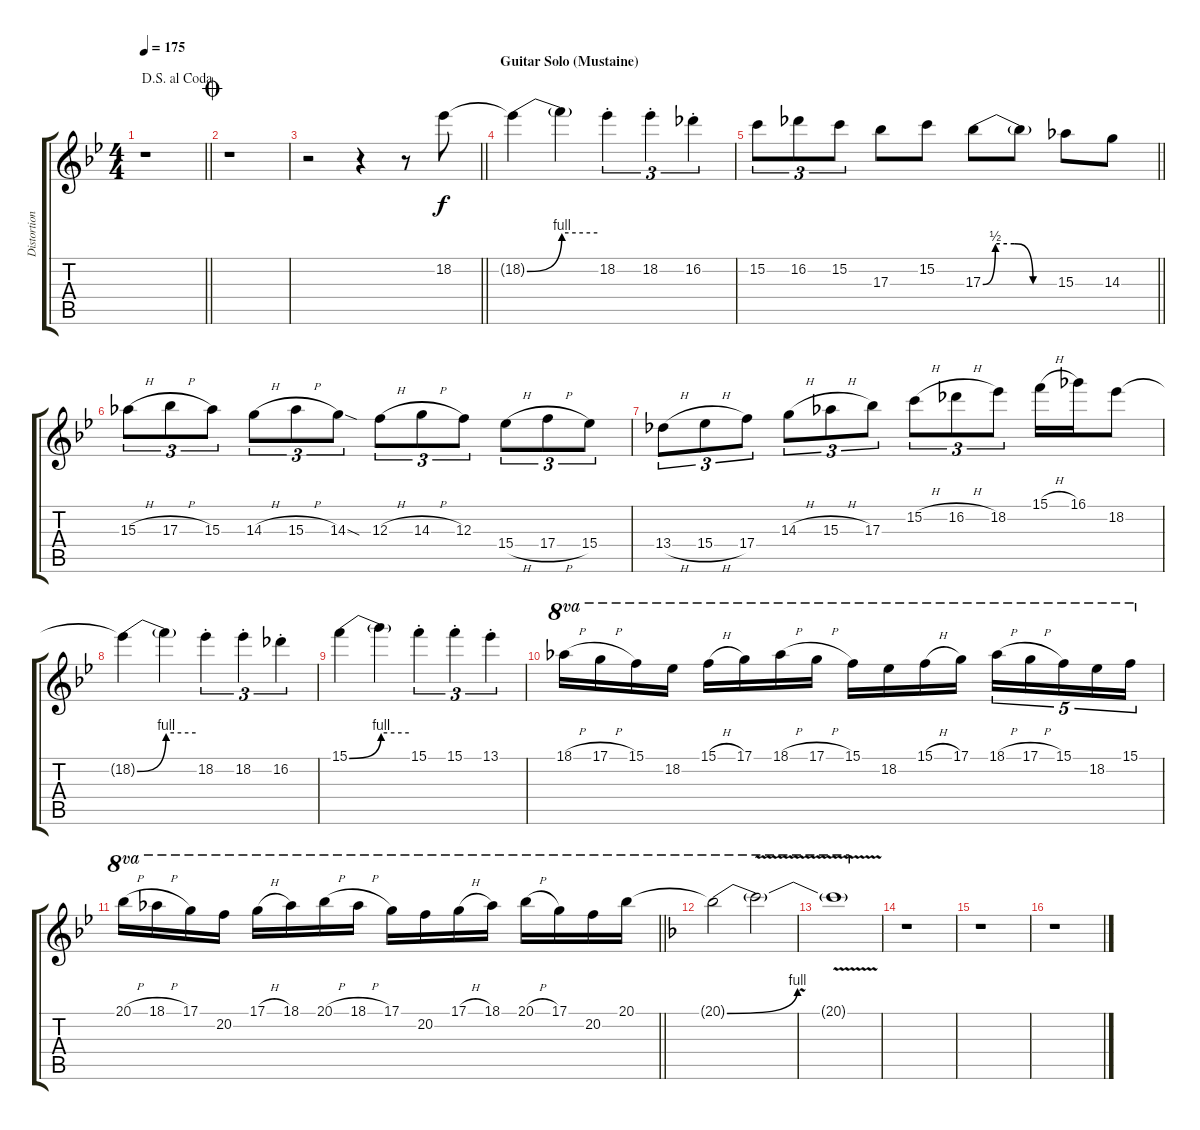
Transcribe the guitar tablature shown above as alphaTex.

\track ("Distortion Guitar" "Distortion") {instrument distortionguitar}
\staff {score tabs}
\tuning (D4 A3 F3 C3 G2 D2) {hide}
\ts (4 4)
\jump dalsegnoalcoda
\tempo 175
\clef g2
\barLineRight lightlight
\ks bb
r.1{dy f} |
\jump coda
r.1 |
\barLineRight lightlight
r.2 r.4 r.8 18.2.8 |
\section ("" "Guitar Solo (Mustaine)")
18.2{be (bend 0 0 60 4) t}.4 18.2{be (hold 0 4 60 4) t}.4 18.2{st}.4{tu (3 2)} 18.2{st}.4{tu (3 2)} 16.2{st}.4{tu (3 2)} |
\barLineRight lightlight
15.2.8{tu (3 2)} 16.2.8{tu (3 2)} 15.2.8{tu (3 2)} 17.3.8 15.2.8 17.3{be (custom 0 0 10 2 25 2 40 0 60 0)}.8 17.3{t}.8 15.3.8 14.3.8 |
15.3{h}.8{tu (3 2)} 17.3{h}.8{tu (3 2)} 15.3.8{tu (3 2)} 14.3{h}.8{tu (3 2)} 15.3{h}.8{tu (3 2)} 14.3{sod}.8{tu (3 2)} 12.3{h}.8{tu (3 2)} 14.3{h}.8{tu (3 2)} 12.3.8{tu (3 2)} 15.4{h}.8{tu (3 2)} 17.4{h}.8{tu (3 2)} 15.4.8{tu (3 2)} |
13.4{h}.8{tu (3 2)} 15.4{h}.8{tu (3 2)} 17.4.8{tu (3 2)} 14.3{h}.8{tu (3 2)} 15.3{h}.8{tu (3 2)} 17.3.8{tu (3 2)} 15.2{h}.8{tu (3 2)} 16.2{h}.8{tu (3 2)} 18.2.8{tu (3 2)} 15.1{h}.16 16.1.16 18.2.8 |
18.2{be (bend 0 0 60 4) t}.4 18.2{be (hold 0 4 60 4) t}.4 18.2{st}.4{tu (3 2)} 18.2{st}.4{tu (3 2)} 16.2{st}.4{tu (3 2)} |
15.1{be (bend 0 0 60 4)}.4 15.1{be (hold 0 4 60 4) t}.4 15.1{st}.4{tu (3 2)} 15.1{st}.4{tu (3 2)} 13.1{st}.4{tu (3 2)} |
18.1{h}.16{ot 8va} 17.1{h}.16{ot 8va} 15.1.16{ot 8va} 18.2.16{ot 8va} 15.1{h}.16{ot 8va} 17.1.16{ot 8va} 18.1{h}.16{ot 8va} 17.1{h}.16{ot 8va} 15.1.16{ot 8va} 18.2.16{ot 8va} 15.1{h}.16{ot 8va} 17.1.16{ot 8va} 18.1{h}.16{tu (5 4) ot 8va} 17.1{h}.16{tu (5 4) ot 8va} 15.1.16{tu (5 4) ot 8va} 18.2.16{tu (5 4) ot 8va} 15.1.16{tu (5 4) ot 8va} |
\barLineRight lightlight
20.1{h}.16{ot 8va} 18.1{h}.16{ot 8va} 17.1.16{ot 8va} 20.2.16{ot 8va} 17.1{h}.16{ot 8va} 18.1.16{ot 8va} 20.1{h}.16{ot 8va} 18.1{h}.16{ot 8va} 17.1.16{ot 8va} 20.2.16{ot 8va} 17.1{h}.16{ot 8va} 18.1.16{ot 8va} 20.1{h}.16{ot 8va} 17.1.16{ot 8va} 20.2.16{ot 8va} 20.1.16{ot 8va} |
\ks f
20.1{be (bend 0 0 60 4) t}.2{ot 8va} 20.1{v t}.2{ot 8va} |
20.1{v t}.1{ot 8va} |
r.1 |
r.1 |
r.1
